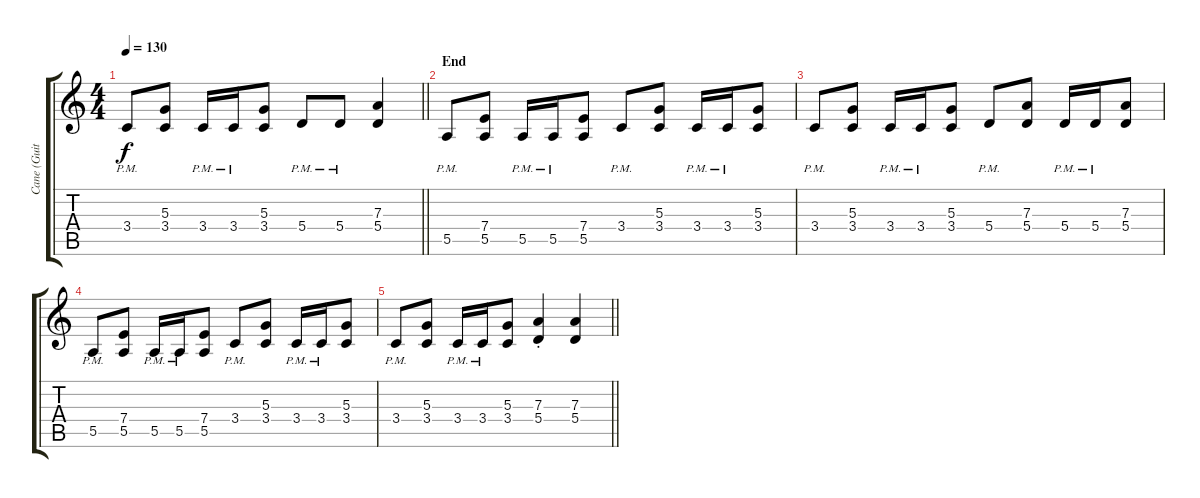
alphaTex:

\track ("Cane (Guitar)" "Cane (Guit") {instrument distortionguitar}
\staff {score tabs}
\tuning (B3 Gb3 D3 A2 E2 B1) {hide}
\ts (4 4)
\tempo 130
\clef g2
\barLineRight lightlight
\ks c
3.4{pm}.8{dy f} (5.3 3.4).8 3.4{pm}.16 3.4{pm}.16 (5.3 3.4).8 5.4{pm}.8 5.4{pm}.8 (7.3 5.4).4 |
\section ("" "End")
5.5{pm}.8 (7.4 5.5).8 5.5{pm}.16 5.5{pm}.16 (7.4 5.5).8 3.4{pm}.8 (5.3 3.4).8 3.4{pm}.16 3.4{pm}.16 (5.3 3.4).8 |
3.4{pm}.8 (5.3 3.4).8 3.4{pm}.16 3.4{pm}.16 (5.3 3.4).8 5.4{pm}.8 (7.3 5.4).8 5.4{pm}.16 5.4{pm}.16 (7.3 5.4).8 |
5.5{pm}.8 (7.4 5.5).8 5.5{pm}.16 5.5{pm}.16 (7.4 5.5).8 3.4{pm}.8 (5.3 3.4).8 3.4{pm}.16 3.4{pm}.16 (5.3 3.4).8 |
\barLineRight lightlight
3.4{pm}.8 (5.3 3.4).8 3.4{pm}.16 3.4{pm}.16 (5.3 3.4).8 (7.3{st} 5.4{st}).4 (7.3 5.4).4
